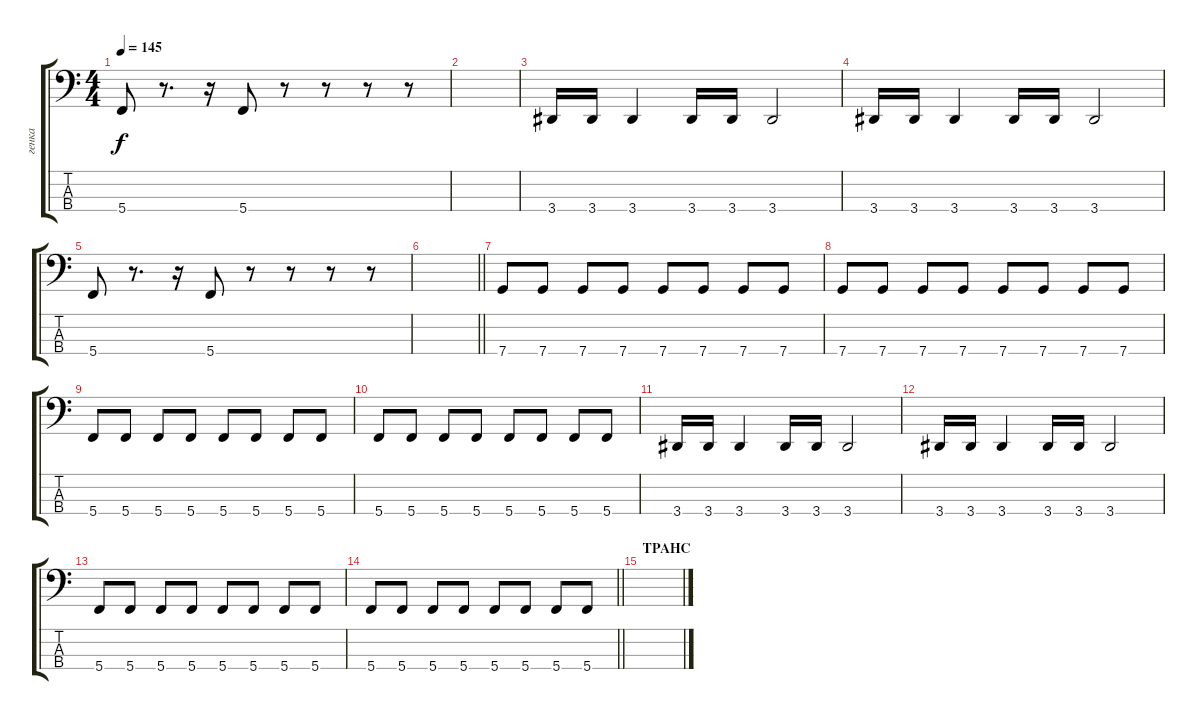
\track ("генка" "генка") {instrument electricbasspick}
\staff {score tabs}
\tuning (F3 C2 G1 C1) {hide}
\ts (4 4)
\tempo 145
\clef f4
\ks c
5.4.8{dy f} r.8{d} r.16 5.4.8 r.8 r.8 r.8 r.8 |
|
3.4.16 3.4.16 3.4.4 3.4.16 3.4.16 3.4.2 |
3.4.16 3.4.16 3.4.4 3.4.16 3.4.16 3.4.2 |
5.4.8 r.8{d} r.16 5.4.8 r.8 r.8 r.8 r.8 |
\barLineRight lightlight
|
7.4.8 7.4.8 7.4.8 7.4.8 7.4.8 7.4.8 7.4.8 7.4.8 |
7.4.8 7.4.8 7.4.8 7.4.8 7.4.8 7.4.8 7.4.8 7.4.8 |
5.4.8 5.4.8 5.4.8 5.4.8 5.4.8 5.4.8 5.4.8 5.4.8 |
5.4.8 5.4.8 5.4.8 5.4.8 5.4.8 5.4.8 5.4.8 5.4.8 |
3.4.16 3.4.16 3.4.4 3.4.16 3.4.16 3.4.2 |
3.4.16 3.4.16 3.4.4 3.4.16 3.4.16 3.4.2 |
5.4.8 5.4.8 5.4.8 5.4.8 5.4.8 5.4.8 5.4.8 5.4.8 |
\barLineRight lightlight
5.4.8 5.4.8 5.4.8 5.4.8 5.4.8 5.4.8 5.4.8 5.4.8 |
\section ("" "ТРАНС")
